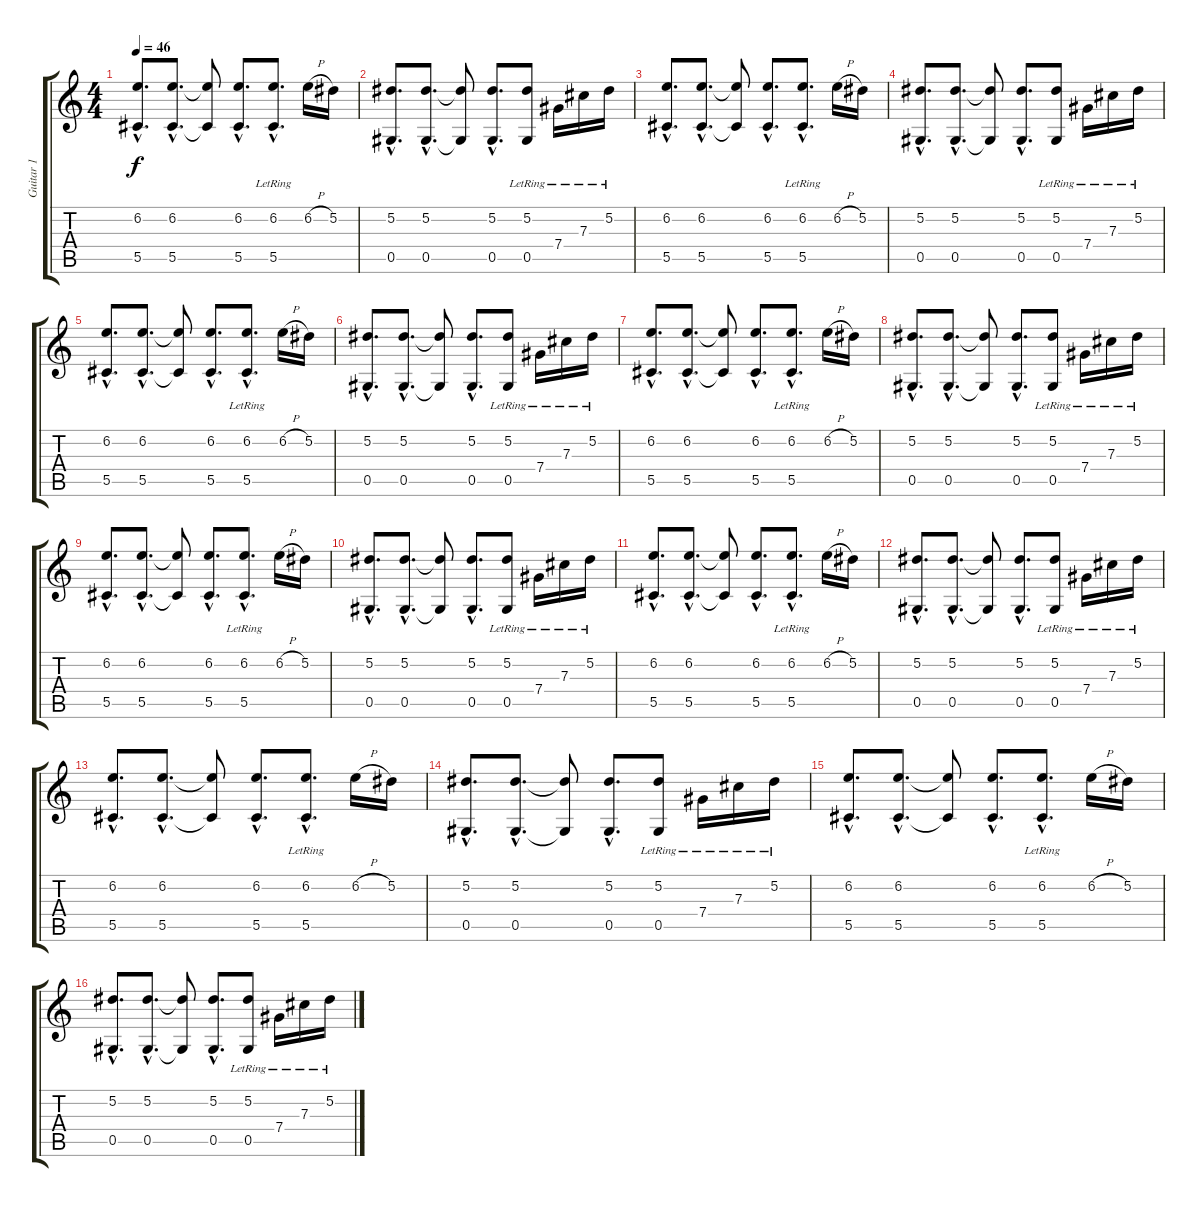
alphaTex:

\track ("Guitar 1" "Guitar 1") {instrument electricguitarjazz}
\staff {score tabs}
\tuning (Eb4 Bb3 Gb3 Db3 Ab2 Eb2) {hide}
\ts (4 4)
\tempo 46
\clef g2
\ks c
(6.2{hac} 5.5{hac}).8{d dy f instrument electricguitarjazz} (6.2{hac} 5.5{hac}).8{d} (6.2{t} 5.5{t}).8 (6.2{hac} 5.5{hac}).8{d} (6.2{hac} 5.5{hac lr}).8{d} 6.2{h}.16 5.2.16 |
(5.2{hac} 0.5{hac}).8{d} (5.2{hac} 0.5{hac}).8{d} (5.2{t} 0.5{t}).8 (5.2{hac} 0.5{hac}).8{d} (5.2{lr} 0.5{lr}).8 7.4{lr}.16 7.3{lr}.16 5.2{lr}.16 |
(6.2{hac} 5.5{hac}).8{d} (6.2{hac} 5.5{hac}).8{d} (6.2{t} 5.5{t}).8 (6.2{hac} 5.5{hac}).8{d} (6.2{hac} 5.5{hac lr}).8{d} 6.2{h}.16 5.2.16 |
(5.2{hac} 0.5{hac}).8{d} (5.2{hac} 0.5{hac}).8{d} (5.2{t} 0.5{t}).8 (5.2{hac} 0.5{hac}).8{d} (5.2{lr} 0.5{lr}).8 7.4{lr}.16 7.3{lr}.16 5.2{lr}.16 |
(6.2{hac} 5.5{hac}).8{d} (6.2{hac} 5.5{hac}).8{d} (6.2{t} 5.5{t}).8 (6.2{hac} 5.5{hac}).8{d} (6.2{hac} 5.5{hac lr}).8{d} 6.2{h}.16 5.2.16 |
(5.2{hac} 0.5{hac}).8{d} (5.2{hac} 0.5{hac}).8{d} (5.2{t} 0.5{t}).8 (5.2{hac} 0.5{hac}).8{d} (5.2{lr} 0.5{lr}).8 7.4{lr}.16 7.3{lr}.16 5.2{lr}.16 |
(6.2{hac} 5.5{hac}).8{d} (6.2{hac} 5.5{hac}).8{d} (6.2{t} 5.5{t}).8 (6.2{hac} 5.5{hac}).8{d} (6.2{hac} 5.5{hac lr}).8{d} 6.2{h}.16 5.2.16 |
(5.2{hac} 0.5{hac}).8{d} (5.2{hac} 0.5{hac}).8{d} (5.2{t} 0.5{t}).8 (5.2{hac} 0.5{hac}).8{d} (5.2{lr} 0.5{lr}).8 7.4{lr}.16 7.3{lr}.16 5.2{lr}.16 |
(6.2{hac} 5.5{hac}).8{d} (6.2{hac} 5.5{hac}).8{d} (6.2{t} 5.5{t}).8 (6.2{hac} 5.5{hac}).8{d} (6.2{hac} 5.5{hac lr}).8{d} 6.2{h}.16 5.2.16 |
(5.2{hac} 0.5{hac}).8{d} (5.2{hac} 0.5{hac}).8{d} (5.2{t} 0.5{t}).8 (5.2{hac} 0.5{hac}).8{d} (5.2{lr} 0.5{lr}).8 7.4{lr}.16 7.3{lr}.16 5.2{lr}.16 |
(6.2{hac} 5.5{hac}).8{d} (6.2{hac} 5.5{hac}).8{d} (6.2{t} 5.5{t}).8 (6.2{hac} 5.5{hac}).8{d} (6.2{hac} 5.5{hac lr}).8{d} 6.2{h}.16 5.2.16 |
(5.2{hac} 0.5{hac}).8{d} (5.2{hac} 0.5{hac}).8{d} (5.2{t} 0.5{t}).8 (5.2{hac} 0.5{hac}).8{d} (5.2{lr} 0.5{lr}).8 7.4{lr}.16 7.3{lr}.16 5.2{lr}.16 |
(6.2{hac} 5.5{hac}).8{d} (6.2{hac} 5.5{hac}).8{d} (6.2{t} 5.5{t}).8 (6.2{hac} 5.5{hac}).8{d} (6.2{hac} 5.5{hac lr}).8{d} 6.2{h}.16 5.2.16 |
(5.2{hac} 0.5{hac}).8{d} (5.2{hac} 0.5{hac}).8{d} (5.2{t} 0.5{t}).8 (5.2{hac} 0.5{hac}).8{d} (5.2{lr} 0.5{lr}).8 7.4{lr}.16 7.3{lr}.16 5.2{lr}.16 |
(6.2{hac} 5.5{hac}).8{d} (6.2{hac} 5.5{hac}).8{d} (6.2{t} 5.5{t}).8 (6.2{hac} 5.5{hac}).8{d} (6.2{hac} 5.5{hac lr}).8{d} 6.2{h}.16 5.2.16 |
(5.2{hac} 0.5{hac}).8{d} (5.2{hac} 0.5{hac}).8{d} (5.2{t} 0.5{t}).8 (5.2{hac} 0.5{hac}).8{d} (5.2{lr} 0.5{lr}).8 7.4{lr}.16 7.3{lr}.16 5.2{lr}.16
